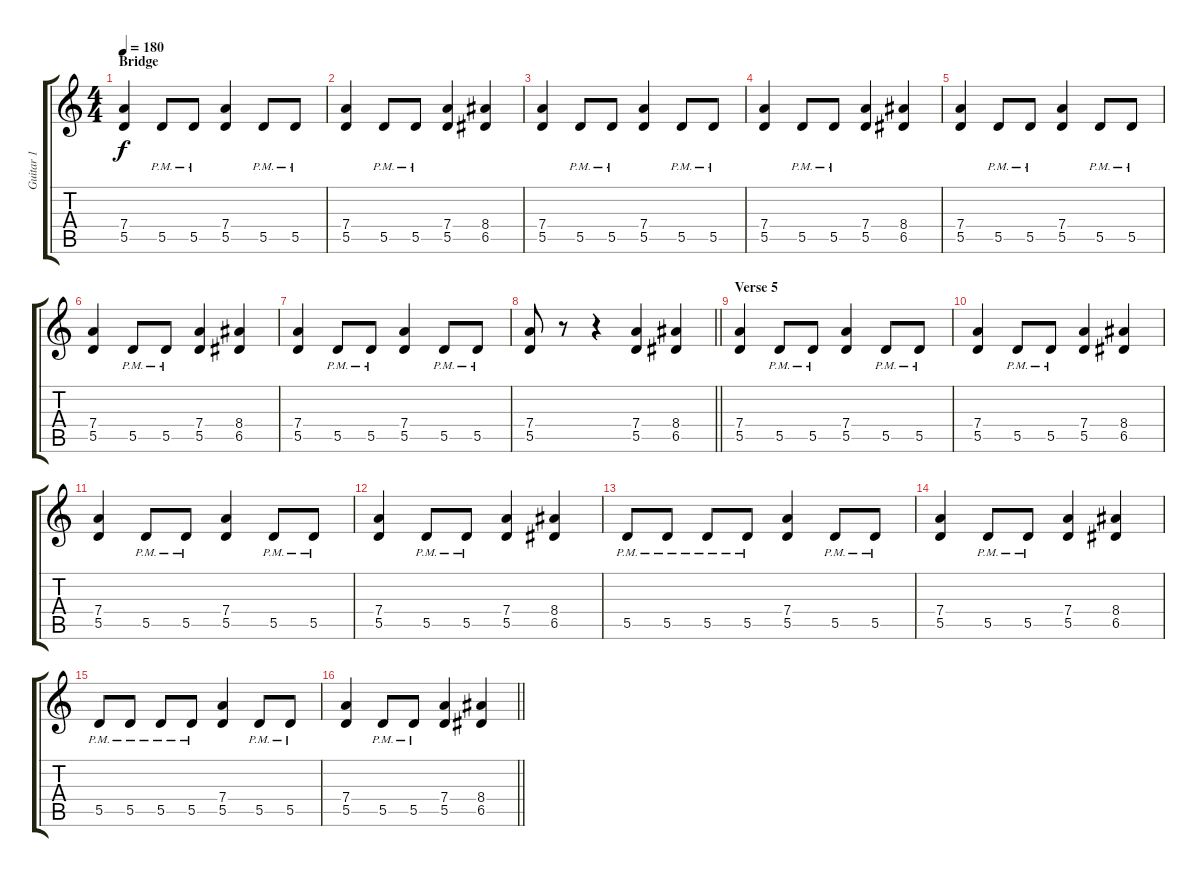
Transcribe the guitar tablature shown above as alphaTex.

\track ("Guitar 1" "Guitar 1") {instrument distortionguitar}
\staff {score tabs}
\tuning (E4 B3 G3 D3 A2 E2) {hide}
\ts (4 4)
\section ("" "Bridge")
\tempo 180
\clef g2
\ks c
(7.4 5.5).4{dy f} 5.5{pm}.8 5.5{pm}.8 (7.4 5.5).4 5.5{pm}.8 5.5{pm}.8 |
(7.4 5.5).4 5.5{pm}.8 5.5{pm}.8 (7.4 5.5).4 (8.4 6.5).4 |
(7.4 5.5).4 5.5{pm}.8 5.5{pm}.8 (7.4 5.5).4 5.5{pm}.8 5.5{pm}.8 |
(7.4 5.5).4 5.5{pm}.8 5.5{pm}.8 (7.4 5.5).4 (8.4 6.5).4 |
(7.4 5.5).4 5.5{pm}.8 5.5{pm}.8 (7.4 5.5).4 5.5{pm}.8 5.5{pm}.8 |
(7.4 5.5).4 5.5{pm}.8 5.5{pm}.8 (7.4 5.5).4 (8.4 6.5).4 |
(7.4 5.5).4 5.5{pm}.8 5.5{pm}.8 (7.4 5.5).4 5.5{pm}.8 5.5{pm}.8 |
\barLineRight lightlight
(7.4 5.5).8 r.8 r.4 (7.4 5.5).4 (8.4 6.5).4 |
\section ("" "Verse 5")
(7.4 5.5).4 5.5{pm}.8 5.5{pm}.8 (7.4 5.5).4 5.5{pm}.8 5.5{pm}.8 |
(7.4 5.5).4 5.5{pm}.8 5.5{pm}.8 (7.4 5.5).4 (8.4 6.5).4 |
(7.4 5.5).4 5.5{pm}.8 5.5{pm}.8 (7.4 5.5).4 5.5{pm}.8 5.5{pm}.8 |
(7.4 5.5).4 5.5{pm}.8 5.5{pm}.8 (7.4 5.5).4 (8.4 6.5).4 |
5.5{pm}.8 5.5{pm}.8 5.5{pm}.8 5.5{pm}.8 (7.4 5.5).4 5.5{pm}.8 5.5{pm}.8 |
(7.4 5.5).4 5.5{pm}.8 5.5{pm}.8 (7.4 5.5).4 (8.4 6.5).4 |
5.5{pm}.8 5.5{pm}.8 5.5{pm}.8 5.5{pm}.8 (7.4 5.5).4 5.5{pm}.8 5.5{pm}.8 |
\barLineRight lightlight
(7.4 5.5).4 5.5{pm}.8 5.5{pm}.8 (7.4 5.5).4 (8.4 6.5).4
